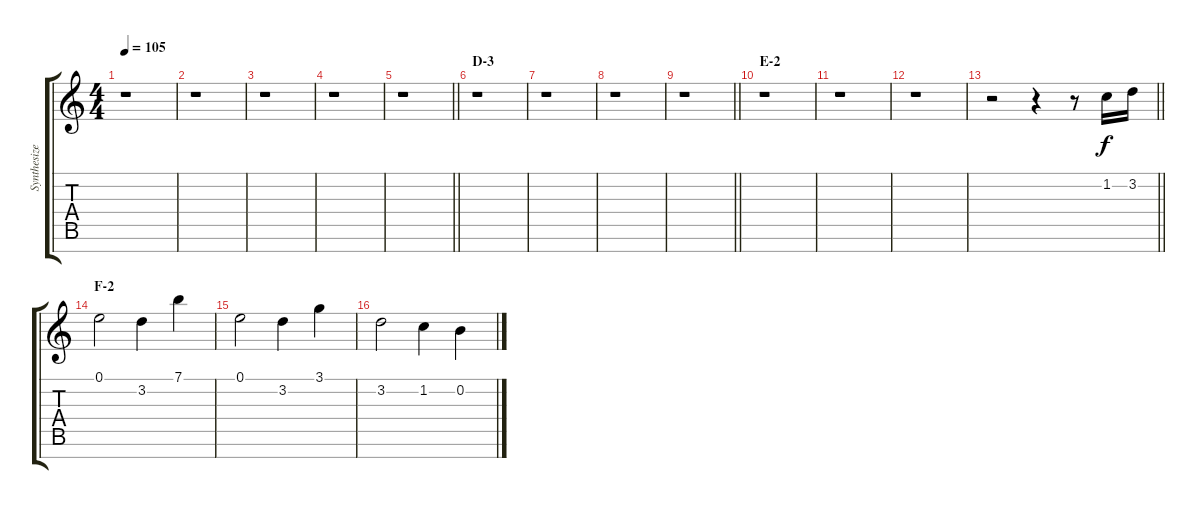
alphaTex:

\track ("Synthesizer II" "Synthesize") {instrument lead2sawtooth}
\staff {score tabs}
\tuning (E5 B4 G4 D4 A3 E3 B2) {hide}
\ts (4 4)
\tempo 105
\clef g2
\ks c
r.1{dy f} |
r.1 |
r.1 |
r.1 |
\barLineRight lightlight
r.1 |
\section ("" "D-3")
r.1 |
r.1 |
r.1 |
\barLineRight lightlight
r.1 |
\section ("" "E-2")
r.1 |
r.1 |
r.1 |
\barLineRight lightlight
r.2 r.4 r.8 1.2.16 3.2.16 |
\section ("" "F-2")
0.1.2 3.2.4 7.1.4 |
0.1.2 3.2.4 3.1.4 |
3.2.2 1.2.4 0.2.4
